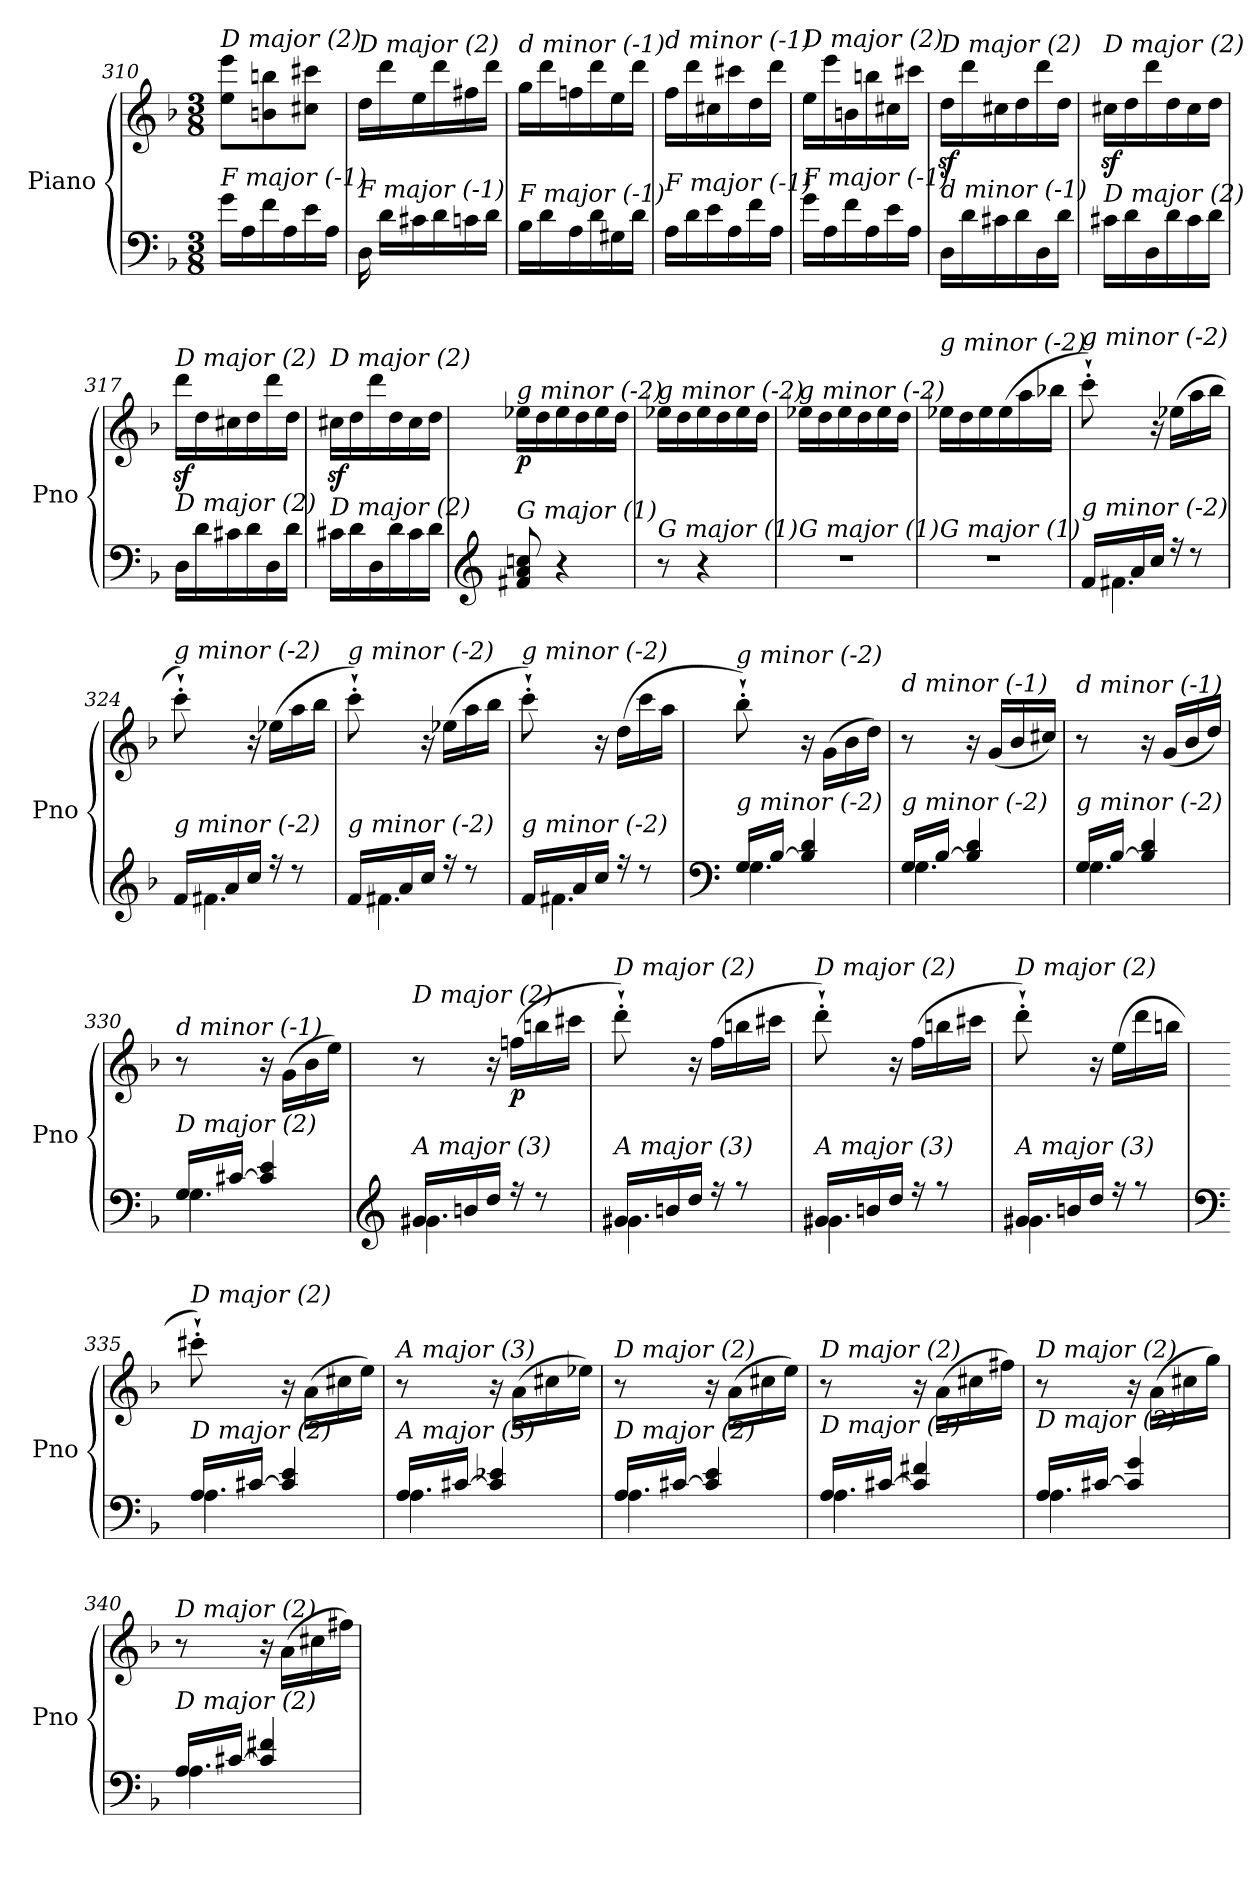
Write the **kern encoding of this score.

**kern	**kern	**dynam
*part1	*part1	*part1
*staff2	*staff1	*staff1/2
*I"Piano	*	*
*I'Pno	*	*
*clefF4	*clefG2	*
*k[b-]	*k[b-]	*
*M3/8	*M3/8	*
=310	=310	=310
!	!LO:TX:i:t=D major (2)	!
!LO:TX:i:t=F major (-1)	!	!
16g\LL	8ee\ 8eee\L	.
16A\	.	.
16f\	8bn\ 8bbn\	.
16A\	.	.
16e\	8cc#X\ 8ccc#X\J	.
16A\JJ	.	.
=311	=311	=311
!	!LO:TX:i:t=D major (2)	!
!LO:TX:i:t=F major (-1)	!	!
16D\	16dd\LL	.
16d\LL	16ddd\	.
16c#X\	16ee\	.
16d\	16ddd\	.
16cn\	16ff#X\	.
16d\JJ	16ddd\JJ	.
=312	=312	=312
!	!LO:TX:i:t=d minor (-1)	!
!LO:TX:i:t=F major (-1)	!	!
16B-\LL	16gg\LL	.
16d\	16ddd\	.
16A\	16ffn\	.
16d\	16ddd\	.
16G#X\	16ee\	.
16d\JJ	16ddd\JJ	.
=313	=313	=313
!	!LO:TX:i:t=d minor (-1)	!
!LO:TX:i:t=F major (-1)	!	!
16A\LL	16ff\LL	.
16d\	16ddd\	.
16e\	16cc#X\	.
16A\	16ccc#X\	.
16f\	16dd\	.
16A\JJ	16ddd\JJ	.
!!LO:LB:g=z
=314	=314	=314
!	!LO:TX:i:t=D major (2)	!
!LO:TX:i:t=F major (-1)	!	!
16g\LL	16ee\LL	.
16A\	16eee\	.
16f\	16bn\	.
16A\	16bbn\	.
16e\	16cc#X\	.
16A\JJ	16ccc#X\JJ	.
=315	=315	=315
!	!LO:TX:i:t=D major (2)	!
!LO:TX:i:t=d minor (-1)	!	!
16D\LL	16ddz<\LL	.
16d\	16ddd\	.
16c#X\	16cc#X\	.
16d\	16dd\	.
16D\	16ddd\	.
16d\JJ	16dd\JJ	.
=316	=316	=316
!	!LO:TX:i:t=D major (2)	!
!LO:TX:i:t=D major (2)	!	!
16c#X\LL	16cc#Xz<\LL	.
16d\	16dd\	.
16D\	16ddd\	.
16d\	16dd\	.
16c#\	16cc#\	.
16d\JJ	16dd\JJ	.
=317	=317	=317
!	!LO:TX:i:t=D major (2)	!
!LO:TX:i:t=D major (2)	!	!
16D\LL	16dddz<\LL	.
16d\	16dd\	.
16c#X\	16cc#X\	.
16d\	16dd\	.
16D\	16ddd\	.
16d\JJ	16dd\JJ	.
=318	=318	=318
!	!LO:TX:i:t=D major (2)	!
!LO:TX:i:t=D major (2)	!	!
16c#X\LL	16cc#Xz<\LL	.
16d\	16dd\	.
16D\	16ddd\	.
16d\	16dd\	.
16c#\	16cc#\	.
16d\JJ	16dd\JJ	.
!!LO:LB:g=z
=319	=319	=319
*clefG2	*	*
!	!LO:TX:i:t=g minor (-2)	!
!LO:TX:i:t=G major (1)	!	!
!	!	!LO:DY:b
8f#X/ 8a/ 8ccn/	16ee-X\LL	p
.	16dd\	.
4r	16ee-\	.
.	16dd\	.
.	16ee-\	.
.	16dd\JJ	.
=320	=320	=320
!	!LO:TX:i:t=g minor (-2)	!
!LO:TX:i:t=G major (1)	!	!
8r	16ee-X\LL	.
.	16dd\	.
4r	16ee-\	.
.	16dd\	.
.	16ee-\	.
.	16dd\JJ	.
=321	=321	=321
!	!LO:TX:i:t=g minor (-2)	!
!LO:TX:i:t=G major (1)	!	!
4.r	16ee-X\LL	.
.	16dd\	.
.	16ee-\	.
.	16dd\	.
.	16ee-\	.
.	16dd\JJ	.
=322	=322	=322
!	!LO:TX:i:t=g minor (-2)	!
!LO:TX:i:t=G major (1)	!	!
4.r	16ee-X\LL	.
.	16dd\	.
.	16ee-\	.
.	(>16ee-\	.
.	16aa\	.
.	16bb-X\JJ	.
=323	=323	=323
*^	*	*
!	!	!LO:TX:i:t=g minor (-2)	!
!LO:TX:i:t=g minor (-2)	!	!	!
16f/LL	4.f#X\	8ccc'`\)	.
16a/	.	.	.
16cc/JJ	.	16r	.
16r	.	(>16ee-X\LL	.
8r	.	16aa\	.
.	.	16bb-\JJ	.
!!LO:LB:g=z
=324	=324	=324	=324
!	!	!LO:TX:i:t=g minor (-2)	!
!LO:TX:i:t=g minor (-2)	!	!	!
16f/LL	4.f#X\	8ccc'`\)	.
16a/	.	.	.
16cc/JJ	.	16r	.
16r	.	(>16ee-X\LL	.
8r	.	16aa\	.
.	.	16bb-\JJ	.
=325	=325	=325	=325
!	!	!LO:TX:i:t=g minor (-2)	!
!LO:TX:i:t=g minor (-2)	!	!	!
16f/LL	4.f#X\	8ccc'`\)	.
16a/	.	.	.
16cc/JJ	.	16r	.
16r	.	(>16ee-X\LL	.
8r	.	16aa\	.
.	.	16bb-\JJ	.
=326	=326	=326	=326
!	!	!LO:TX:i:t=g minor (-2)	!
!LO:TX:i:t=g minor (-2)	!	!	!
16f/LL	4.f#X\	8ccc'`\)	.
16a/	.	.	.
16cc/JJ	.	16r	.
16r	.	(>16dd\LL	.
8r	.	16ccc\	.
.	.	16aa\JJ	.
=327	=327	=327	=327
*clefF4	*	*	*
!	!	!LO:TX:i:t=g minor (-2)	!
!LO:TX:i:t=g minor (-2)	!	!	!
16G/LL	4.G\	8bb-'`\)	.
[16B-/JJ	.	.	.
4B-/] 4d/	.	16r	.
!	!	!	!LO:DY:b
.	.	(>16g\LL	other-dynamics
.	.	16b-\	.
.	.	16dd\JJ)	.
!!LO:PB:g=z
=328	=328	=328	=328
!	!	!LO:TX:i:t=d minor (-1)	!
!LO:TX:i:t=g minor (-2)	!	!	!
16G/LL	4.G\	8r	.
[16B-/JJ	.	.	.
4B-/] 4d/	.	16r	.
.	.	(<16g/LL	.
.	.	16b-/	.
.	.	16cc#X/JJ)	.
!!LO:LB:g=z
=329	=329	=329	=329
!	!	!LO:TX:i:t=d minor (-1)	!
!LO:TX:i:t=g minor (-2)	!	!	!
16G/LL	4.G\	8r	.
[16B-/JJ	.	.	.
4B-/] 4d/	.	16r	.
.	.	(<16g/LL	.
.	.	16b-/	.
.	.	16dd/JJ)	.
=330	=330	=330	=330
!	!	!LO:TX:i:t=d minor (-1)	!
!LO:TX:i:t=D major (2)	!	!	!
16G/LL	4.G\	8r	.
[16c#X/JJ	.	.	.
4c#/] 4e/	.	16r	.
.	.	(>16g\LL	.
.	.	16b-\	.
.	.	16ee\JJ)	.
=331	=331	=331	=331
*clefG2	*	*	*
!	!	!LO:TX:i:t=D major (2)	!
!LO:TX:i:t=A major (3)	!	!	!
16g#X/LL	4.g#\	8r	.
16bn/	.	.	.
16dd/JJ	.	16r	.
!	!	!	!LO:DY:b
16r	.	(>16ffn\LL	p
8r	.	16bbn\	.
.	.	16ccc#X\JJ	.
=332	=332	=332	=332
!	!	!LO:TX:i:t=D major (2)	!
!LO:TX:i:t=A major (3)	!	!	!
16g#X/LL	4.g#\	8ddd'`\)	.
16bn/	.	.	.
16dd/JJ	.	16r	.
16r	.	(>16ff\LL	.
8r	.	16bbn\	.
.	.	16ccc#X\JJ	.
!!LO:LB:g=z
=333	=333	=333	=333
!	!	!LO:TX:i:t=D major (2)	!
!LO:TX:i:t=A major (3)	!	!	!
16g#X/LL	4.g#\	8ddd'`\)	.
16bn/	.	.	.
16dd/JJ	.	16r	.
16r	.	(>16ff\LL	.
8r	.	16bbn\	.
.	.	16ccc#X\JJ	.
!!LO:LB:g=z
=334	=334	=334	=334
!	!	!LO:TX:i:t=D major (2)	!
!LO:TX:i:t=A major (3)	!	!	!
16g#X/LL	4.g#\	8ddd'`\)	.
16bn/	.	.	.
16dd/JJ	.	16r	.
16r	.	(>16ee\LL	.
8r	.	16ddd\	.
.	.	16bbn\JJ	.
=335	=335	=335	=335
*clefF4	*	*	*
!	!	!LO:TX:i:t=D major (2)	!
!LO:TX:i:t=D major (2)	!	!	!
16A/LL	4.A\	8ccc#X'`\)	.
[16c#X/JJ	.	.	.
4c#/] 4e/	.	16r	.
!	!	!	!LO:DY:b
.	.	(>16a\LL	other-dynamics
.	.	16cc#X\	.
.	.	16ee\JJ)	.
=336	=336	=336	=336
!	!	!LO:TX:i:t=A major (3)	!
!LO:TX:i:t=A major (3)	!	!	!
16A/LL	4.A\	8r	.
[16c#X/JJ	.	.	.
4c#/] 4e-Xi/	.	16r	.
.	.	(>16a\LL	.
.	.	16cc#X\	.
.	.	16ee-Xi\JJ)	.
=337	=337	=337	=337
!	!	!LO:TX:i:t=D major (2)	!
!LO:TX:i:t=D major (2)	!	!	!
16A/LL	4.A\	8r	.
[16c#X/JJ	.	.	.
4c#/] 4e/	.	16r	.
.	.	(>16a\LL	.
.	.	16cc#X\	.
.	.	16ee\JJ)	.
!!LO:LB:g=z
=338	=338	=338	=338
!	!	!LO:TX:i:t=D major (2)	!
!LO:TX:i:t=D major (2)	!	!	!
16A/LL	4.A\	8r	.
[16c#X/JJ	.	.	.
4c#/] 4f#X/	.	16r	.
.	.	(>16a\LL	.
.	.	16cc#X\	.
.	.	16ff#X\JJ)	.
=339	=339	=339	=339
!	!	!LO:TX:i:t=D major (2)	!
!LO:TX:i:t=D major (2)	!	!	!
16A/LL	4.A\	8r	.
[16c#X/JJ	.	.	.
4c#/] 4g/	.	16r	.
!	!	!	!LO:DY:b
.	.	(>16a\LL	other-dynamics
.	.	16cc#X\	.
.	.	16gg\JJ)	.
=340	=340	=340	=340
!	!	!LO:TX:i:t=D major (2)	!
!LO:TX:i:t=D major (2)	!	!	!
16A/LL	4.A\	8r	.
[16c#X/JJ	.	.	.
4c#/] 4f#X/	.	16r	.
.	.	(>16a\LL	.
.	.	16cc#X\	.
.	.	16ff#X\JJ)	.
*v	*v	*	*
=	=	=
*-	*-	*-
